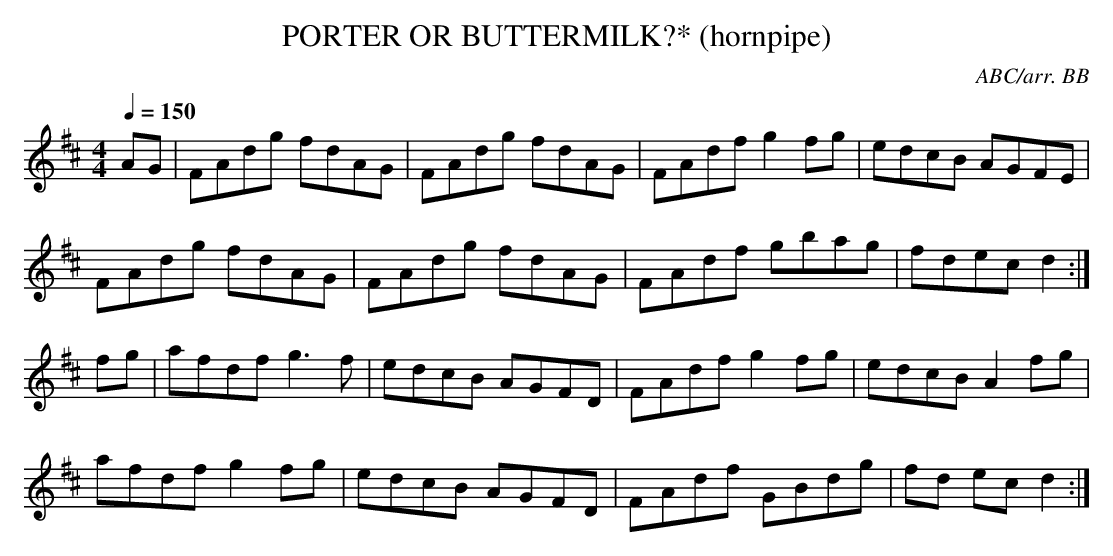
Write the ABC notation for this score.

X:1
T:PORTER OR BUTTERMILK?* (hornpipe)
C:ABC/arr. BB
L:1/8
Q:1/4=150
M:4/4
K:D
AG|FAdg fdAG|FAdg fdAG|FAdf g2 fg|edcB AGFE|
FAdg fdAG|FAdg fdAG|FAdf gbag|fdec d2:|
fg|afdf g3f|edcB AGFD|FAdf g2 fg|edcB A2 fg|
afdf g2 fg|edcB AGFD|FAdf GBdg|fd ec d2:|
